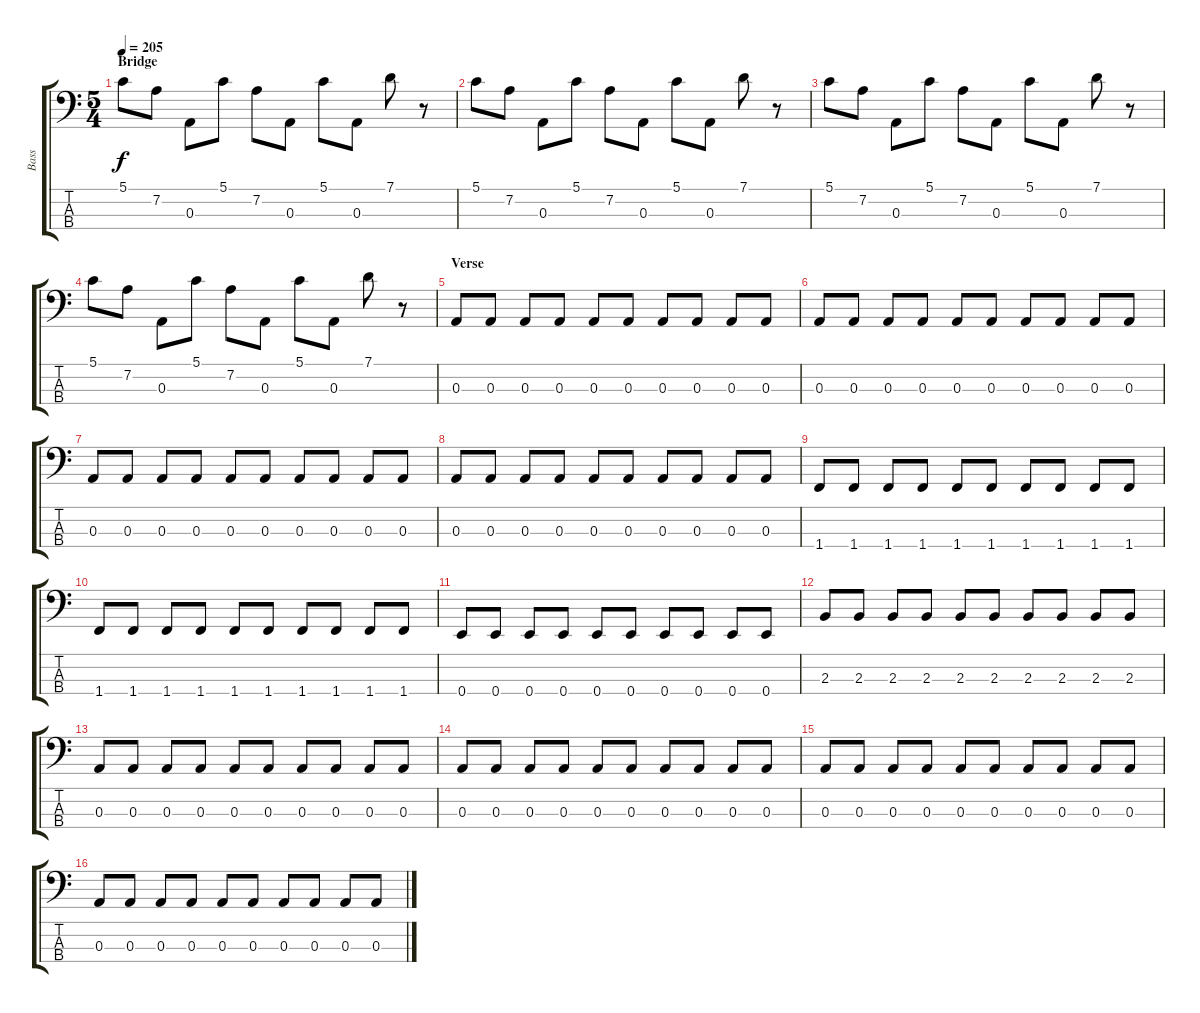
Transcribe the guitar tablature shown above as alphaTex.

\track ("Bass" "Bass") {instrument overdrivenguitar}
\staff {score tabs}
\tuning (G2 D2 A1 E1) {hide}
\ts (5 4)
\section ("" "Bridge")
\tempo 205
\clef f4
\ks c
5.1.8{dy f} 7.2.8 0.3.8 5.1.8 7.2.8 0.3.8 5.1.8 0.3.8 7.1.8 r.8 |
5.1.8 7.2.8 0.3.8 5.1.8 7.2.8 0.3.8 5.1.8 0.3.8 7.1.8 r.8 |
5.1.8 7.2.8 0.3.8 5.1.8 7.2.8 0.3.8 5.1.8 0.3.8 7.1.8 r.8 |
5.1.8 7.2.8 0.3.8 5.1.8 7.2.8 0.3.8 5.1.8 0.3.8 7.1.8 r.8 |
\section ("" "Verse")
0.3.8 0.3.8 0.3.8 0.3.8 0.3.8 0.3.8 0.3.8 0.3.8 0.3.8 0.3.8 |
0.3.8 0.3.8 0.3.8 0.3.8 0.3.8 0.3.8 0.3.8 0.3.8 0.3.8 0.3.8 |
0.3.8 0.3.8 0.3.8 0.3.8 0.3.8 0.3.8 0.3.8 0.3.8 0.3.8 0.3.8 |
0.3.8 0.3.8 0.3.8 0.3.8 0.3.8 0.3.8 0.3.8 0.3.8 0.3.8 0.3.8 |
1.4.8 1.4.8 1.4.8 1.4.8 1.4.8 1.4.8 1.4.8 1.4.8 1.4.8 1.4.8 |
1.4.8 1.4.8 1.4.8 1.4.8 1.4.8 1.4.8 1.4.8 1.4.8 1.4.8 1.4.8 |
0.4.8 0.4.8 0.4.8 0.4.8 0.4.8 0.4.8 0.4.8 0.4.8 0.4.8 0.4.8 |
2.3.8 2.3.8 2.3.8 2.3.8 2.3.8 2.3.8 2.3.8 2.3.8 2.3.8 2.3.8 |
0.3.8 0.3.8 0.3.8 0.3.8 0.3.8 0.3.8 0.3.8 0.3.8 0.3.8 0.3.8 |
0.3.8 0.3.8 0.3.8 0.3.8 0.3.8 0.3.8 0.3.8 0.3.8 0.3.8 0.3.8 |
0.3.8 0.3.8 0.3.8 0.3.8 0.3.8 0.3.8 0.3.8 0.3.8 0.3.8 0.3.8 |
0.3.8 0.3.8 0.3.8 0.3.8 0.3.8 0.3.8 0.3.8 0.3.8 0.3.8 0.3.8
